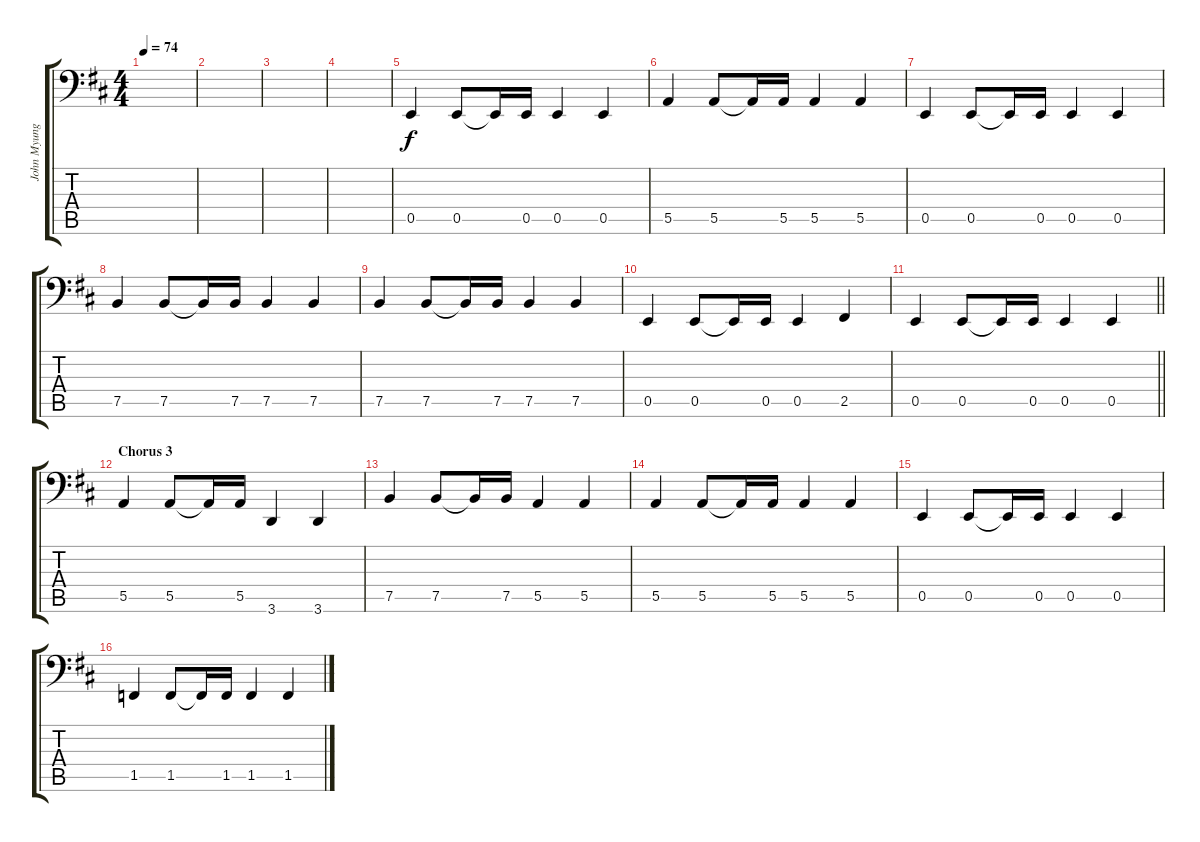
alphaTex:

\track ("John Myung" "John Myung") {instrument slapbass1}
\staff {score tabs}
\tuning (B2 G2 D2 A1 E1 B0) {hide}
\ts (4 4)
\tempo 74
\clef f4
\ks bminor
|
|
|
|
0.5.4{volume 16 instrument slapbass1} 0.5.8 0.5{t}.16 0.5.16 0.5.4 0.5.4 |
5.5.4 5.5.8 5.5{t}.16 5.5.16 5.5.4 5.5.4 |
0.5.4 0.5.8 0.5{t}.16 0.5.16 0.5.4 0.5.4 |
7.5.4 7.5.8 7.5{t}.16 7.5.16 7.5.4 7.5.4 |
7.5.4 7.5.8 7.5{t}.16 7.5.16 7.5.4 7.5.4 |
0.5.4 0.5.8 0.5{t}.16 0.5.16 0.5.4 2.5.4 |
\barLineRight lightlight
0.5.4 0.5.8 0.5{t}.16 0.5.16 0.5.4 0.5.4 |
\section ("" "Chorus 3")
5.5.4 5.5.8 5.5{t}.16 5.5.16 3.6.4 3.6.4 |
7.5.4 7.5.8 7.5{t}.16 7.5.16 5.5.4 5.5.4 |
5.5.4 5.5.8 5.5{t}.16 5.5.16 5.5.4 5.5.4 |
0.5.4 0.5.8 0.5{t}.16 0.5.16 0.5.4 0.5.4 |
1.5.4 1.5.8 1.5{t}.16 1.5.16 1.5.4 1.5.4
